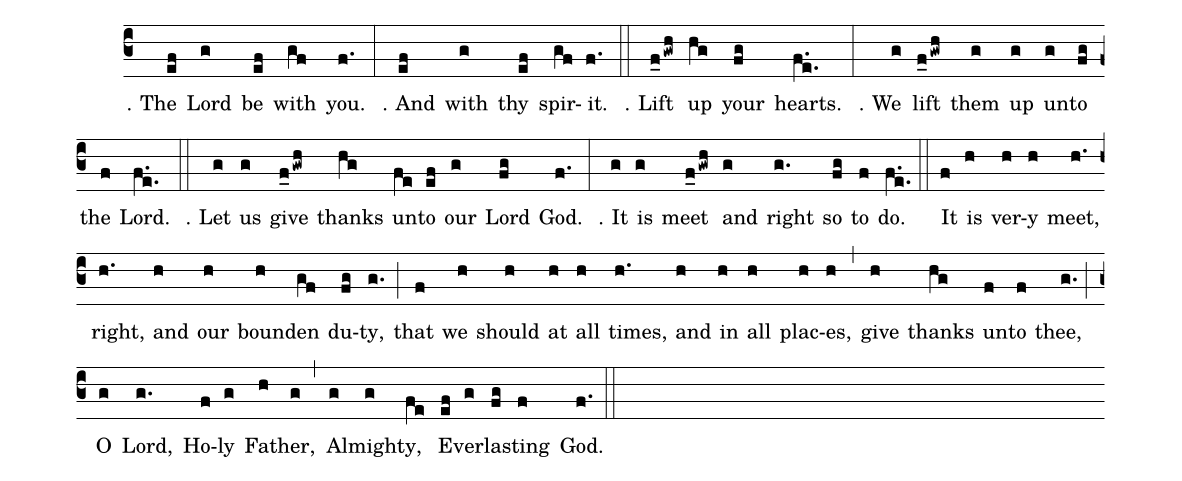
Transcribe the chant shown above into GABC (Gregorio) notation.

%%
(c3)℣. The(ef) Lord(g) be(ef) with(gf) you.(f.) (:) ℟. And(ef) with(g) thy(ef) spir(gf)it.(f.) (::) ℣. Lift(f_0gwh) up(hg) your(fg) hearts.(f.e.) (:) ℟. We(g) lift(f_0gwh) them(g) up(g) un(g)to(fg) the(f) Lord.(f.e.) (::) ℣. Let(g) us(g) give(f_0gwh) thanks(hg) un(fe)to(ef) our(g) Lord(fg) God.(f.) (:) ℟. It(g) is(g) meet(f_0gwh) and(g) right(g.) so(fg) to(f) do.(f.e.) (::) It(f) is(h) ver(h)y(h) meet,(h.) right,(h.) and(h) our(h) bound(h)en(gf) du(fg)ty,(g.) (;) that(f) we(h) should(h) at(h) all(h) times,(h.) and(h) in(h) all(h) plac(h)es,(h) (,) give(h) thanks(hg) un(f)to(f) thee,(g.) (;) O(g) Lord,(g.) Ho(f)ly(g) Fa(h)ther,(g) (,) Al(g)might(g)y,(fe) Ev(ef)er(g)last(fg)ing(f) God.(f.) (::)
